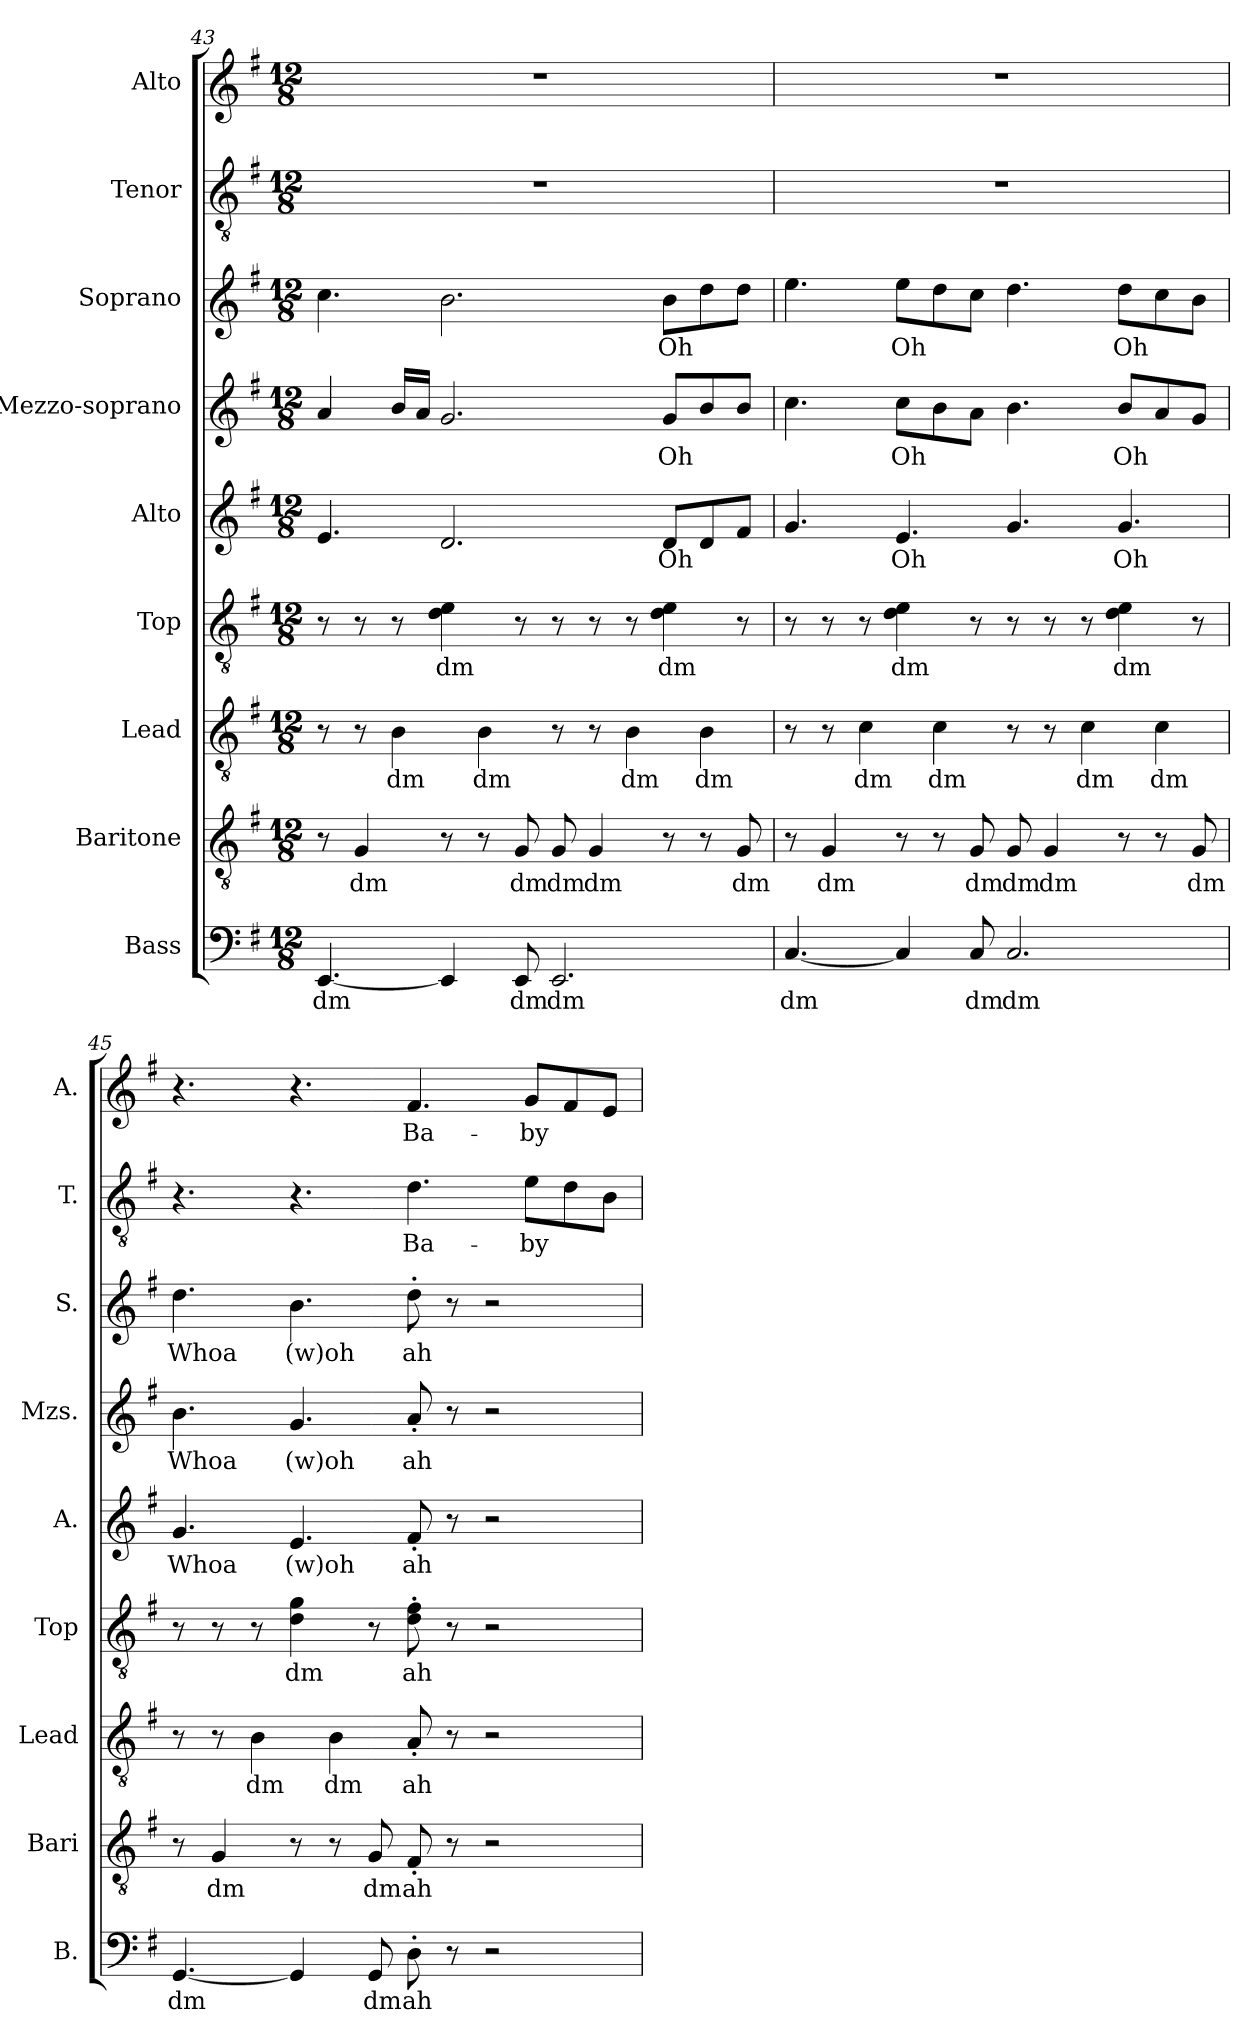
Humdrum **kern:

**kern	**text	**kern	**text	**kern	**text	**kern	**text	**kern	**text	**kern	**text	**kern	**text	**kern	**text	**kern	**text
*part9	*part9	*part8	*part8	*part7	*part7	*part6	*part6	*part5	*part5	*part4	*part4	*part3	*part3	*part2	*part2	*part1	*part1
*staff9	*staff9	*staff8	*staff8	*staff7	*staff7	*staff6	*staff6	*staff5	*staff5	*staff4	*staff4	*staff3	*staff3	*staff2	*staff2	*staff1	*staff1
*I"Bass	*	*I"Baritone	*	*I"Lead	*	*I"Top	*	*I"Alto	*	*I"Mezzo-soprano	*	*I"Soprano	*	*I"Tenor	*	*I"Alto	*
*I'B.	*	*I'Bari	*	*I'Lead	*	*I'Top	*	*I'A.	*	*I'Mzs.	*	*I'S.	*	*I'T.	*	*I'A.	*
*clefF4	*	*clefGv2	*	*clefGv2	*	*clefGv2	*	*clefG2	*	*clefG2	*	*clefG2	*	*clefGv2	*	*clefG2	*
*k[f#]	*	*k[f#]	*	*k[f#]	*	*k[f#]	*	*k[f#]	*	*k[f#]	*	*k[f#]	*	*k[f#]	*	*k[f#]	*
*M12/8	*	*M12/8	*	*M12/8	*	*M12/8	*	*M12/8	*	*M12/8	*	*M12/8	*	*M12/8	*	*M12/8	*
=43	=43	=43	=43	=43	=43	=43	=43	=43	=43	=43	=43	=43	=43	=43	=43	=43	=43
!	!LO:LY:b	!	!	!	!	!	!	!	!	!	!	!	!	!	!	!	!
[4.EE/	dm	8r	.	8r	.	8r	.	4.e/	.	4a/	.	4.cc\	.	1.r	.	1.r	.
!	!	!	!LO:LY:b	!	!	!	!	!	!	!	!	!	!	!	!	!	!
.	.	4G/	dm	8r	.	8r	.	.	.	.	.	.	.	.	.	.	.
!	!	!	!	!	!LO:LY:b	!	!	!	!	!	!	!	!	!	!	!	!
.	.	.	.	4B\	dm	8r	.	.	.	16b/LL	.	.	.	.	.	.	.
.	.	.	.	.	.	.	.	.	.	16a/JJ	.	.	.	.	.	.	.
!	!	!	!	!	!	!	!LO:LY:b	!	!	!	!	!	!	!	!	!	!
4EE/]	.	8r	.	.	.	4d\ 4e\	dm	2.d/	.	2.g/	.	2.b\	.	.	.	.	.
!	!	!	!	!	!LO:LY:b	!	!	!	!	!	!	!	!	!	!	!	!
.	.	8r	.	4B\	dm	.	.	.	.	.	.	.	.	.	.	.	.
!	!LO:LY:b	!	!LO:LY:b	!	!	!	!	!	!	!	!	!	!	!	!	!	!
8EE/	dm	8G/	dm	.	.	8r	.	.	.	.	.	.	.	.	.	.	.
!	!LO:LY:b	!	!LO:LY:b	!	!	!	!	!	!	!	!	!	!	!	!	!	!
2.EE/	dm	8G/	dm	8r	.	8r	.	.	.	.	.	.	.	.	.	.	.
!	!	!	!LO:LY:b	!	!	!	!	!	!	!	!	!	!	!	!	!	!
.	.	4G/	dm	8r	.	8r	.	.	.	.	.	.	.	.	.	.	.
!	!	!	!	!	!LO:LY:b	!	!	!	!	!	!	!	!	!	!	!	!
.	.	.	.	4B\	dm	8r	.	.	.	.	.	.	.	.	.	.	.
!	!	!	!	!	!	!	!LO:LY:b	!	!LO:LY:b	!	!LO:LY:b	!	!LO:LY:b	!	!	!	!
.	.	8r	.	.	.	4d\ 4e\	dm	8d/L	Oh	8g/L	Oh	8b\L	Oh	.	.	.	.
!	!	!	!	!	!LO:LY:b	!	!	!	!	!	!	!	!	!	!	!	!
.	.	8r	.	4B\	dm	.	.	8d/	.	8b/	.	8dd\	.	.	.	.	.
!	!	!	!LO:LY:b	!	!	!	!	!	!	!	!	!	!	!	!	!	!
.	.	8G/	dm	.	.	8r	.	8f#/J	.	8b/J	.	8dd\J	.	.	.	.	.
=44	=44	=44	=44	=44	=44	=44	=44	=44	=44	=44	=44	=44	=44	=44	=44	=44	=44
!	!LO:LY:b	!	!	!	!	!	!	!	!	!	!	!	!	!	!	!	!
[4.C/	dm	8r	.	8r	.	8r	.	4.g/	.	4.cc\	.	4.ee\	.	1.r	.	1.r	.
!	!	!	!LO:LY:b	!	!	!	!	!	!	!	!	!	!	!	!	!	!
.	.	4G/	dm	8r	.	8r	.	.	.	.	.	.	.	.	.	.	.
!	!	!	!	!	!LO:LY:b	!	!	!	!	!	!	!	!	!	!	!	!
.	.	.	.	4c\	dm	8r	.	.	.	.	.	.	.	.	.	.	.
!	!	!	!	!	!	!	!LO:LY:b	!	!LO:LY:b	!	!LO:LY:b	!	!LO:LY:b	!	!	!	!
4C/]	.	8r	.	.	.	4d\ 4e\	dm	4.e/	Oh	8cc\L	Oh	8ee\L	Oh	.	.	.	.
!	!	!	!	!	!LO:LY:b	!	!	!	!	!	!	!	!	!	!	!	!
.	.	8r	.	4c\	dm	.	.	.	.	8b\	.	8dd\	.	.	.	.	.
!	!LO:LY:b	!	!LO:LY:b	!	!	!	!	!	!	!	!	!	!	!	!	!	!
8C/	dm	8G/	dm	.	.	8r	.	.	.	8a\J	.	8cc\J	.	.	.	.	.
!	!LO:LY:b	!	!LO:LY:b	!	!	!	!	!	!	!	!	!	!	!	!	!	!
2.C/	dm	8G/	dm	8r	.	8r	.	4.g/	.	4.b\	.	4.dd\	.	.	.	.	.
!	!	!	!LO:LY:b	!	!	!	!	!	!	!	!	!	!	!	!	!	!
.	.	4G/	dm	8r	.	8r	.	.	.	.	.	.	.	.	.	.	.
!	!	!	!	!	!LO:LY:b	!	!	!	!	!	!	!	!	!	!	!	!
.	.	.	.	4c\	dm	8r	.	.	.	.	.	.	.	.	.	.	.
!	!	!	!	!	!	!	!LO:LY:b	!	!LO:LY:b	!	!LO:LY:b	!	!LO:LY:b	!	!	!	!
.	.	8r	.	.	.	4d\ 4e\	dm	4.g/	Oh	8b/L	Oh	8dd\L	Oh	.	.	.	.
!	!	!	!	!	!LO:LY:b	!	!	!	!	!	!	!	!	!	!	!	!
.	.	8r	.	4c\	dm	.	.	.	.	8a/	.	8cc\	.	.	.	.	.
!	!	!	!LO:LY:b	!	!	!	!	!	!	!	!	!	!	!	!	!	!
.	.	8G/	dm	.	.	8r	.	.	.	8g/J	.	8b\J	.	.	.	.	.
=45	=45	=45	=45	=45	=45	=45	=45	=45	=45	=45	=45	=45	=45	=45	=45	=45	=45
!	!LO:LY:b	!	!	!	!	!	!	!	!LO:LY:b	!	!LO:LY:b	!	!LO:LY:b	!	!	!	!
[4.GG/	dm	8r	.	8r	.	8r	.	4.g/	Whoa	4.b\	Whoa	4.dd\	Whoa	4.r	.	4.r	.
!	!	!	!LO:LY:b	!	!	!	!	!	!	!	!	!	!	!	!	!	!
.	.	4G/	dm	8r	.	8r	.	.	.	.	.	.	.	.	.	.	.
!	!	!	!	!	!LO:LY:b	!	!	!	!	!	!	!	!	!	!	!	!
.	.	.	.	4B\	dm	8r	.	.	.	.	.	.	.	.	.	.	.
!	!	!	!	!	!	!	!LO:LY:b	!	!LO:LY:b	!	!LO:LY:b	!	!LO:LY:b	!	!	!	!
4GG/]	.	8r	.	.	.	4d\ 4g\	dm	4.e/	(w)oh	4.g/	(w)oh	4.b\	(w)oh	4.r	.	4.r	.
!	!	!	!	!	!LO:LY:b	!	!	!	!	!	!	!	!	!	!	!	!
.	.	8r	.	4B\	dm	.	.	.	.	.	.	.	.	.	.	.	.
!	!LO:LY:b	!	!LO:LY:b	!	!	!	!	!	!	!	!	!	!	!	!	!	!
8GG/	dm	8G/	dm	.	.	8r	.	.	.	.	.	.	.	.	.	.	.
!	!LO:LY:b	!	!LO:LY:b	!	!LO:LY:b	!	!LO:LY:b	!	!LO:LY:b	!	!LO:LY:b	!	!LO:LY:b	!	!LO:LY:b	!	!LO:LY:b
8D'\	ah	8F#'/	ah	8A'/	ah	8d\' 8f#\'	ah	8f#'/	ah	8a'/	ah	8dd'\	ah	4.d\	Ba-	4.f#/	Ba-
8r	.	8r	.	8r	.	8r	.	8r	.	8r	.	8r	.	.	.	.	.
2r	.	2r	.	2r	.	2r	.	2r	.	2r	.	2r	.	.	.	.	.
!	!	!	!	!	!	!	!	!	!	!	!	!	!	!	!LO:LY:b	!	!LO:LY:b
.	.	.	.	.	.	.	.	.	.	.	.	.	.	8e\L	-by	8g/L	-by
.	.	.	.	.	.	.	.	.	.	.	.	.	.	8d\	.	8f#/	.
.	.	.	.	.	.	.	.	.	.	.	.	.	.	8B\J	.	8e/J	.
=	=	=	=	=	=	=	=	=	=	=	=	=	=	=	=	=	=
*-	*-	*-	*-	*-	*-	*-	*-	*-	*-	*-	*-	*-	*-	*-	*-	*-	*-
